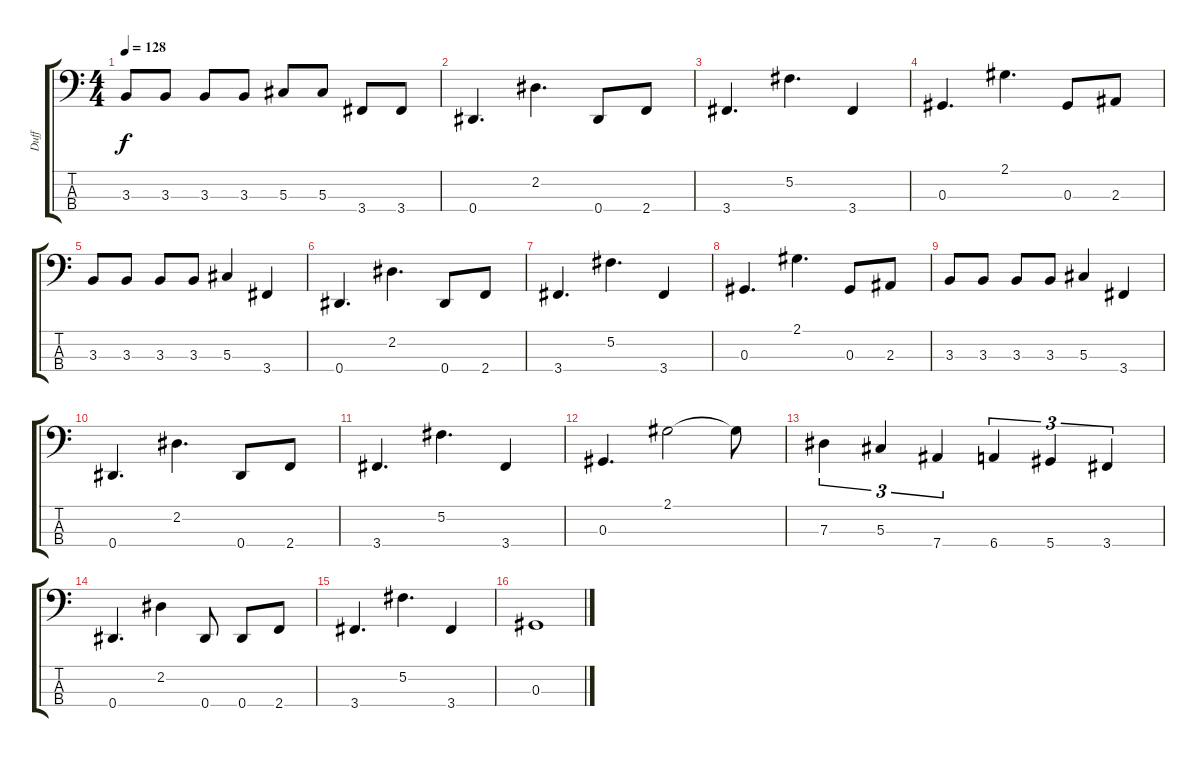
\track ("Duff" "Duff") {instrument slapbass1}
\staff {score tabs}
\tuning (Gb2 Db2 Ab1 Eb1) {hide}
\ts (4 4)
\tempo 128
\clef f4
\ks c
3.3.8{dy f} 3.3.8 3.3.8 3.3.8 5.3.8 5.3.8 3.4.8 3.4.8 |
0.4.4{d} 2.2.4{d} 0.4.8 2.4.8 |
3.4.4{d} 5.2.4{d} 3.4.4 |
0.3.4{d} 2.1.4{d} 0.3.8 2.3.8 |
3.3.8 3.3.8 3.3.8 3.3.8 5.3.4 3.4.4 |
0.4.4{d} 2.2.4{d} 0.4.8 2.4.8 |
3.4.4{d} 5.2.4{d} 3.4.4 |
0.3.4{d} 2.1.4{d} 0.3.8 2.3.8 |
3.3.8 3.3.8 3.3.8 3.3.8 5.3.4 3.4.4 |
0.4.4{d} 2.2.4{d} 0.4.8 2.4.8 |
3.4.4{d} 5.2.4{d} 3.4.4 |
0.3.4{d} 2.1.2 2.1{t}.8 |
7.3.4{tu (3 2)} 5.3.4{tu (3 2)} 7.4.4{tu (3 2)} 6.4.4{tu (3 2)} 5.4.4{tu (3 2)} 3.4.4{tu (3 2)} |
0.4.4{d} 2.2.4 0.4.8 0.4.8 2.4.8 |
3.4.4{d} 5.2.4{d} 3.4.4 |
0.3.1
